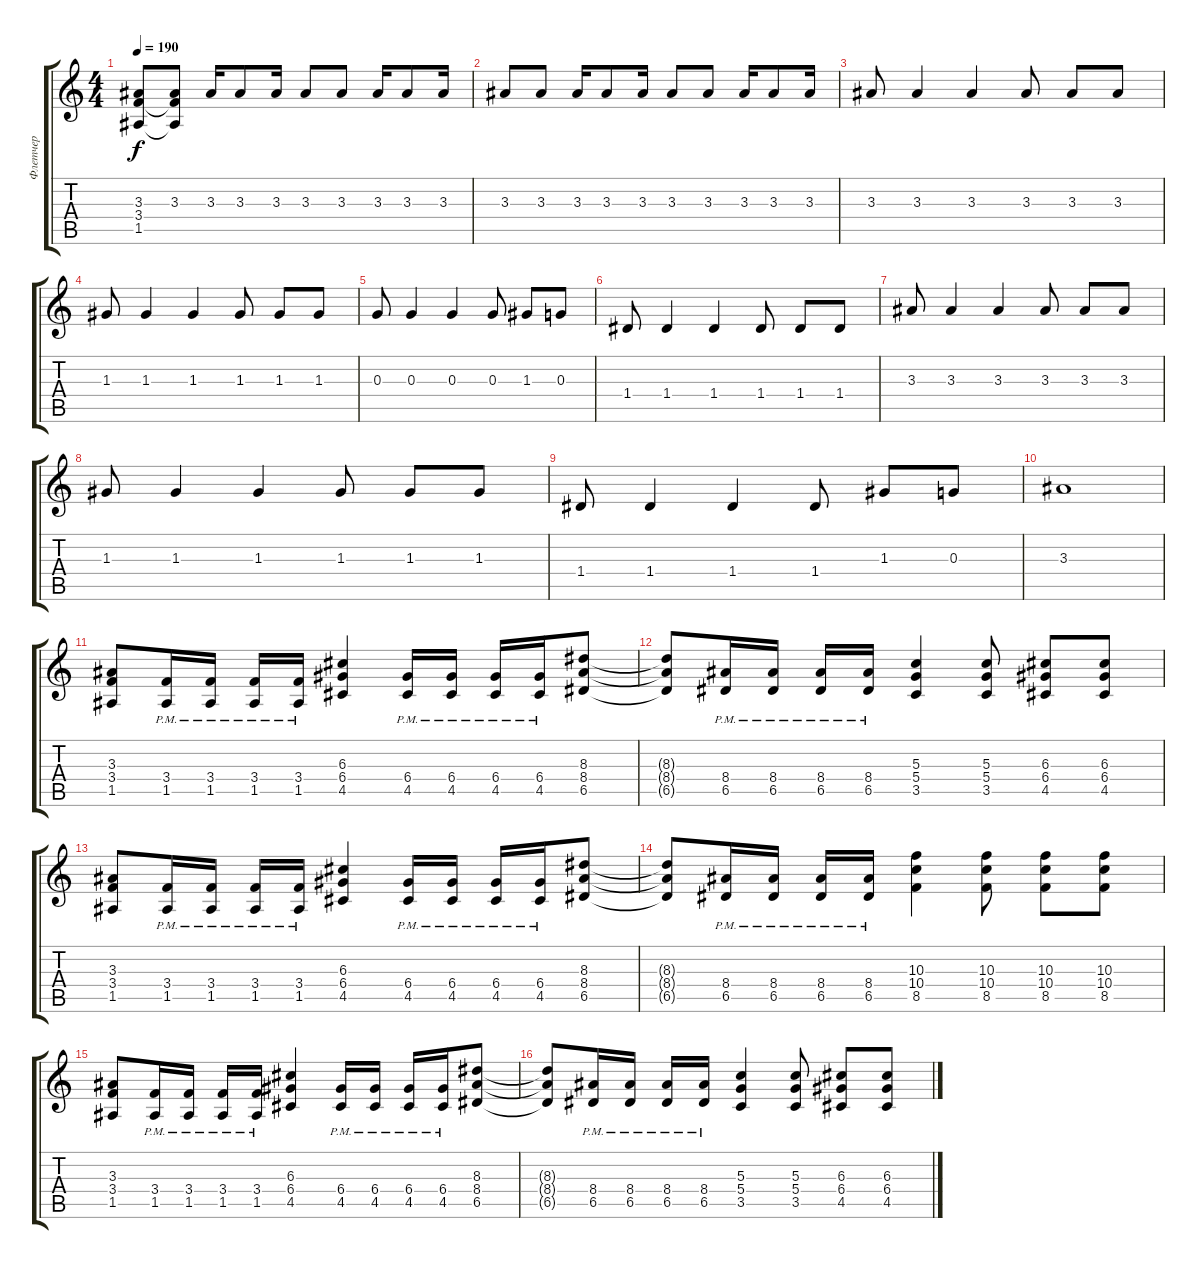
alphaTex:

\track ("Флетчер" "Флетчер") {instrument distortionguitar}
\staff {score tabs}
\tuning (E4 B3 G3 D3 A2 E2) {hide}
\ts (4 4)
\tempo 190
\clef g2
\ks c
(3.3 3.4{t} 1.5{t}).8{dy f} (3.3 3.4{t} 1.5{t}).8 3.3.16 3.3.8 3.3.16 3.3.8 3.3.8 3.3.16 3.3.8 3.3.16 |
3.3.8 3.3.8 3.3.16 3.3.8 3.3.16 3.3.8 3.3.8 3.3.16 3.3.8 3.3.16 |
3.3.8 3.3.4 3.3.4 3.3.8 3.3.8 3.3.8 |
1.3.8 1.3.4 1.3.4 1.3.8 1.3.8 1.3.8 |
0.3.8 0.3.4 0.3.4 0.3.8 1.3.8 0.3.8 |
1.4.8 1.4.4 1.4.4 1.4.8 1.4.8 1.4.8 |
3.3.8 3.3.4 3.3.4 3.3.8 3.3.8 3.3.8 |
1.3.8 1.3.4 1.3.4 1.3.8 1.3.8 1.3.8 |
1.4.8 1.4.4 1.4.4 1.4.8 1.3.8 0.3.8 |
3.3.1 |
(3.3 3.4 1.5).8 (3.4{pm} 1.5{pm}).16 (3.4{pm} 1.5{pm}).16 (3.4{pm} 1.5{pm}).16 (3.4{pm} 1.5{pm}).16 (6.3 6.4 4.5).4 (6.4{pm} 4.5{pm}).16 (6.4{pm} 4.5{pm}).16 (6.4{pm} 4.5{pm}).16 (6.4{pm} 4.5{pm}).16 (8.3 8.4 6.5).8 |
(8.3{t} 8.4{t} 6.5{t}).8 (8.4{pm} 6.5{pm}).16 (8.4{pm} 6.5{pm}).16 (8.4{pm} 6.5{pm}).16 (8.4{pm} 6.5{pm}).16 (5.3 5.4 3.5).4 (5.3 5.4 3.5).8 (6.3 6.4 4.5).8 (6.3 6.4 4.5).8 |
(3.3 3.4 1.5).8 (3.4{pm} 1.5{pm}).16 (3.4{pm} 1.5{pm}).16 (3.4{pm} 1.5{pm}).16 (3.4{pm} 1.5{pm}).16 (6.3 6.4 4.5).4 (6.4{pm} 4.5{pm}).16 (6.4{pm} 4.5{pm}).16 (6.4{pm} 4.5{pm}).16 (6.4{pm} 4.5{pm}).16 (8.3 8.4 6.5).8 |
(8.3{t} 8.4{t} 6.5{t}).8 (8.4{pm} 6.5{pm}).16 (8.4{pm} 6.5{pm}).16 (8.4{pm} 6.5{pm}).16 (8.4{pm} 6.5{pm}).16 (10.3 10.4 8.5).4 (10.3 10.4 8.5).8 (10.3 10.4 8.5).8 (10.3 10.4 8.5).8 |
(3.3 3.4 1.5).8 (3.4{pm} 1.5{pm}).16 (3.4{pm} 1.5{pm}).16 (3.4{pm} 1.5{pm}).16 (3.4{pm} 1.5{pm}).16 (6.3 6.4 4.5).4 (6.4{pm} 4.5{pm}).16 (6.4{pm} 4.5{pm}).16 (6.4{pm} 4.5{pm}).16 (6.4{pm} 4.5{pm}).16 (8.3 8.4 6.5).8 |
(8.3{t} 8.4{t} 6.5{t}).8 (8.4{pm} 6.5{pm}).16 (8.4{pm} 6.5{pm}).16 (8.4{pm} 6.5{pm}).16 (8.4{pm} 6.5{pm}).16 (5.3 5.4 3.5).4 (5.3 5.4 3.5).8 (6.3 6.4 4.5).8 (6.3 6.4 4.5).8
